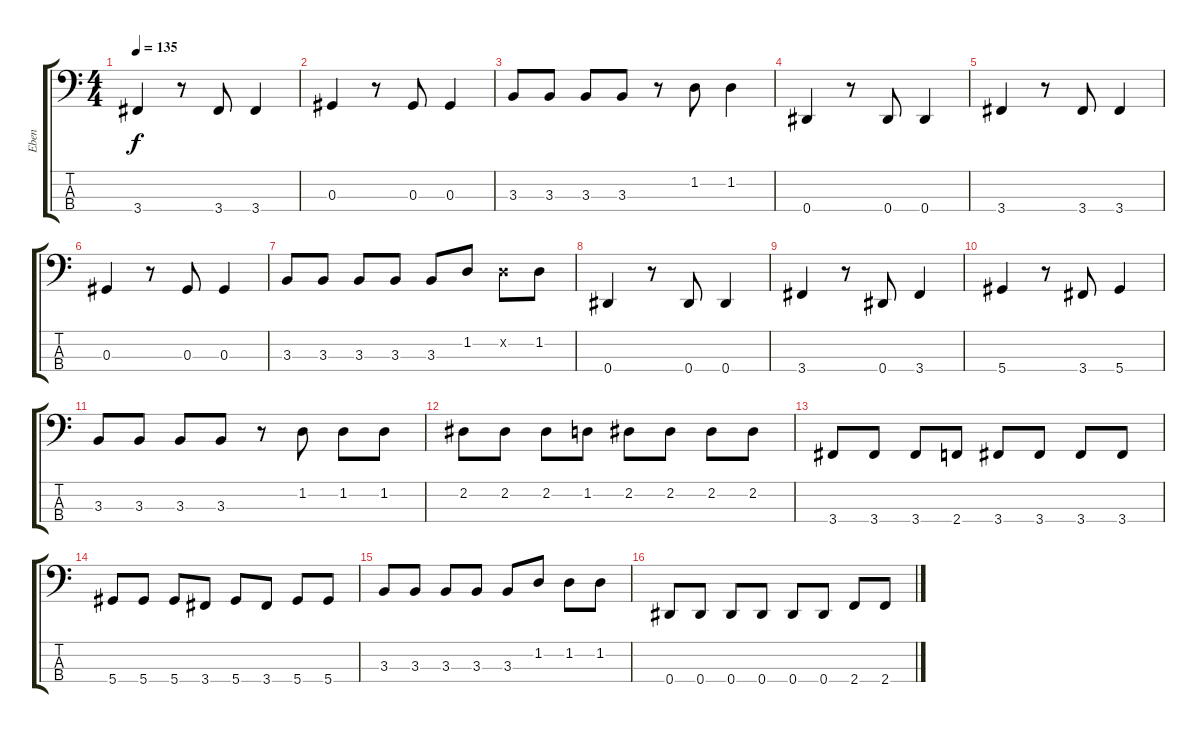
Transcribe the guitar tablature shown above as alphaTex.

\track ("Eben" "Eben") {instrument electricbassfinger}
\staff {score tabs}
\tuning (Gb2 Db2 Ab1 Eb1) {hide}
\ts (4 4)
\tempo 135
\clef f4
\ks c
3.4.4{dy f} r.8 3.4.8 3.4.4 |
0.3.4 r.8 0.3.8 0.3.4 |
3.3.8 3.3.8 3.3.8 3.3.8 r.8 1.2.8 1.2.4 |
0.4.4 r.8 0.4.8 0.4.4 |
3.4.4 r.8 3.4.8 3.4.4 |
0.3.4 r.8 0.3.8 0.3.4 |
3.3.8 3.3.8 3.3.8 3.3.8 3.3.8 1.2.8 1.2{x}.8 1.2.8 |
0.4.4 r.8 0.4.8 0.4.4 |
3.4.4 r.8 0.4.8 3.4.4 |
5.4.4 r.8 3.4.8 5.4.4 |
3.3.8 3.3.8 3.3.8 3.3.8 r.8 1.2.8 1.2.8 1.2.8 |
2.2.8 2.2.8 2.2.8 1.2.8 2.2.8 2.2.8 2.2.8 2.2.8 |
3.4.8 3.4.8 3.4.8 2.4.8 3.4.8 3.4.8 3.4.8 3.4.8 |
5.4.8 5.4.8 5.4.8 3.4.8 5.4.8 3.4.8 5.4.8 5.4.8 |
3.3.8 3.3.8 3.3.8 3.3.8 3.3.8 1.2.8 1.2.8 1.2.8 |
0.4.8 0.4.8 0.4.8 0.4.8 0.4.8 0.4.8 2.4.8 2.4.8
